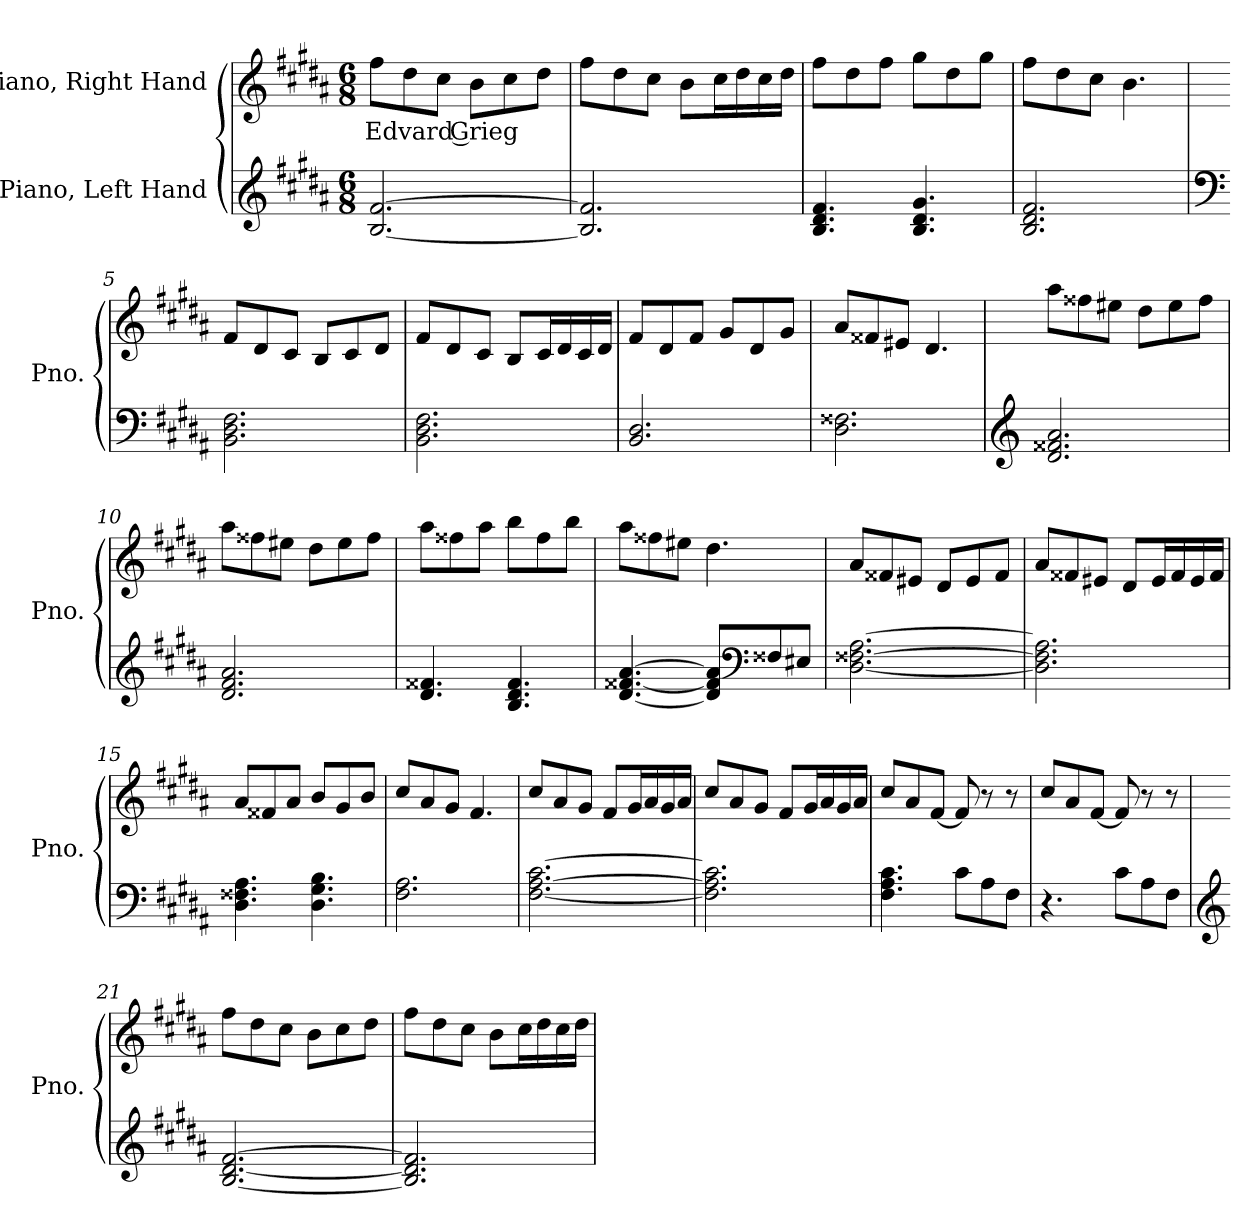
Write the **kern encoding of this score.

**kern	**kern	**text
*part2	*part1	*part1
*staff2	*staff1	*staff1
*I"Piano, Left Hand	*I"Piano, Right Hand	*
*I'Pno.	*I'Pno.	*
*clefG2	*clefG2	*
*k[f#c#g#d#a#]	*k[f#c#g#d#a#]	*
*M6/8	*M6/8	*
*MM100	*MM100	*
=1	=1	=1
!	!	!LO:LY:b
[2.B/ [2.f#/	8ff#\L	Edvard Grieg
.	8dd#\	.
.	8cc#\J	.
.	8b\L	.
.	8cc#\	.
.	8dd#\J	.
=2	=2	=2
2.B/] 2.f#/]	8ff#\L	.
.	8dd#\	.
.	8cc#\J	.
.	8b\L	.
.	16cc#\L	.
.	16dd#\	.
.	16cc#\	.
.	16dd#\JJ	.
=3	=3	=3
4.B/ 4.d#/ 4.f#/	8ff#\L	.
.	8dd#\	.
.	8ff#\J	.
4.B/ 4.d#/ 4.g#/	8gg#\L	.
.	8dd#\	.
.	8gg#\J	.
=4	=4	=4
2.B/ 2.d#/ 2.f#/	8ff#\L	.
.	8dd#\	.
.	8cc#\J	.
.	4.b\	.
!!LO:LB:g=z
=5	=5	=5
*clefF4	*	*
2.BB\ 2.D#\ 2.F#\	8f#/L	.
.	8d#/	.
.	8c#/J	.
.	8B/L	.
.	8c#/	.
.	8d#/J	.
=6	=6	=6
2.BB\ 2.D#\ 2.F#\	8f#/L	.
.	8d#/	.
.	8c#/J	.
.	8B/L	.
.	16c#/L	.
.	16d#/	.
.	16c#/	.
.	16d#/JJ	.
=7	=7	=7
2.BB/ 2.D#/	8f#/L	.
.	8d#/	.
.	8f#/J	.
.	8g#/L	.
.	8d#/	.
.	8g#/J	.
=8	=8	=8
2.D#\ 2.F##X\	8a#/L	.
.	8f##X/	.
.	8e#X/J	.
.	4.d#/	.
=9	=9	=9
*clefG2	*	*
2.d#/ 2.f##X/ 2.a#/	8aa#\L	.
.	8ff##X\	.
.	8ee#X\J	.
.	8dd#\L	.
.	8ee#\	.
.	8ff##\J	.
!!LO:LB:g=z
=10	=10	=10
2.d#/ 2.f#/ 2.a#/	8aa#\L	.
.	8ff##X\	.
.	8ee#X\J	.
.	8dd#\L	.
.	8ee#\	.
.	8ff##\J	.
=11	=11	=11
4.d#/ 4.f##X/	8aa#\L	.
.	8ff##X\	.
.	8aa#\J	.
4.B/ 4.d#/ 4.f##/	8bb\L	.
.	8ff##\	.
.	8bb\J	.
=12	=12	=12
[4.d#/ [4.f##X/ [4.a#/	8aa#\L	.
.	8ff##X\	.
.	8ee#X\J	.
8d#/] 8f##/] 8a#/]L	4.dd#\	.
*clefF4	*	*
8F##X/	.	.
8E#X/J	.	.
=13	=13	=13
[2.D#\ [2.F##X\ [2.A#\	8a#/L	.
.	8f##X/	.
.	8e#X/J	.
.	8d#/L	.
.	8e#/	.
.	8f##/J	.
!!LO:LB:g=z
=14	=14	=14
2.D#\] 2.F##\] 2.A#\]	8a#/L	.
.	8f##X/	.
.	8e#X/J	.
.	8d#/L	.
.	16e#/L	.
.	16f##/	.
.	16e#/	.
.	16f##/JJ	.
=15	=15	=15
4.D#\ 4.F##X\ 4.A#\	8a#/L	.
.	8f##X/	.
.	8a#/J	.
4.D#\ 4.G#\ 4.B\	8b/L	.
.	8g#/	.
.	8b/J	.
=16	=16	=16
2.F#\ 2.A#\	8cc#/L	.
.	8a#/	.
.	8g#/J	.
.	4.f#/	.
=17	=17	=17
[2.F#\ [2.A#\ [2.c#\	8cc#/L	.
.	8a#/	.
.	8g#/J	.
.	8f#/L	.
.	16g#/L	.
.	16a#/	.
.	16g#/	.
.	16a#/JJ	.
=18	=18	=18
2.F#\] 2.A#\] 2.c#\]	8cc#/L	.
.	8a#/	.
.	8g#/J	.
.	8f#/L	.
.	16g#/L	.
.	16a#/	.
.	16g#/	.
.	16a#/JJ	.
!!LO:LB:g=z
=19	=19	=19
4.F#\ 4.A#\ 4.c#\	8cc#/L	.
.	8a#/	.
.	[8f#/J	.
8c#\L	8f#/]	.
8A#\	8r	.
8F#\J	8r	.
=20	=20	=20
4.r	8cc#/L	.
.	8a#/	.
.	[8f#/J	.
8c#\L	8f#/]	.
8A#\	8r	.
8F#\J	8r	.
=21	=21	=21
*clefG2	*	*
[2.B/ [2.d#/ [2.f#/	8ff#\L	.
.	8dd#\	.
.	8cc#\J	.
.	8b\L	.
.	8cc#\	.
.	8dd#\J	.
=22	=22	=22
2.B/] 2.d#/] 2.f#/]	8ff#\L	.
.	8dd#\	.
.	8cc#\J	.
.	8b\L	.
.	16cc#\L	.
.	16dd#\	.
.	16cc#\	.
.	16dd#\JJ	.
=	=	=
*-	*-	*-
